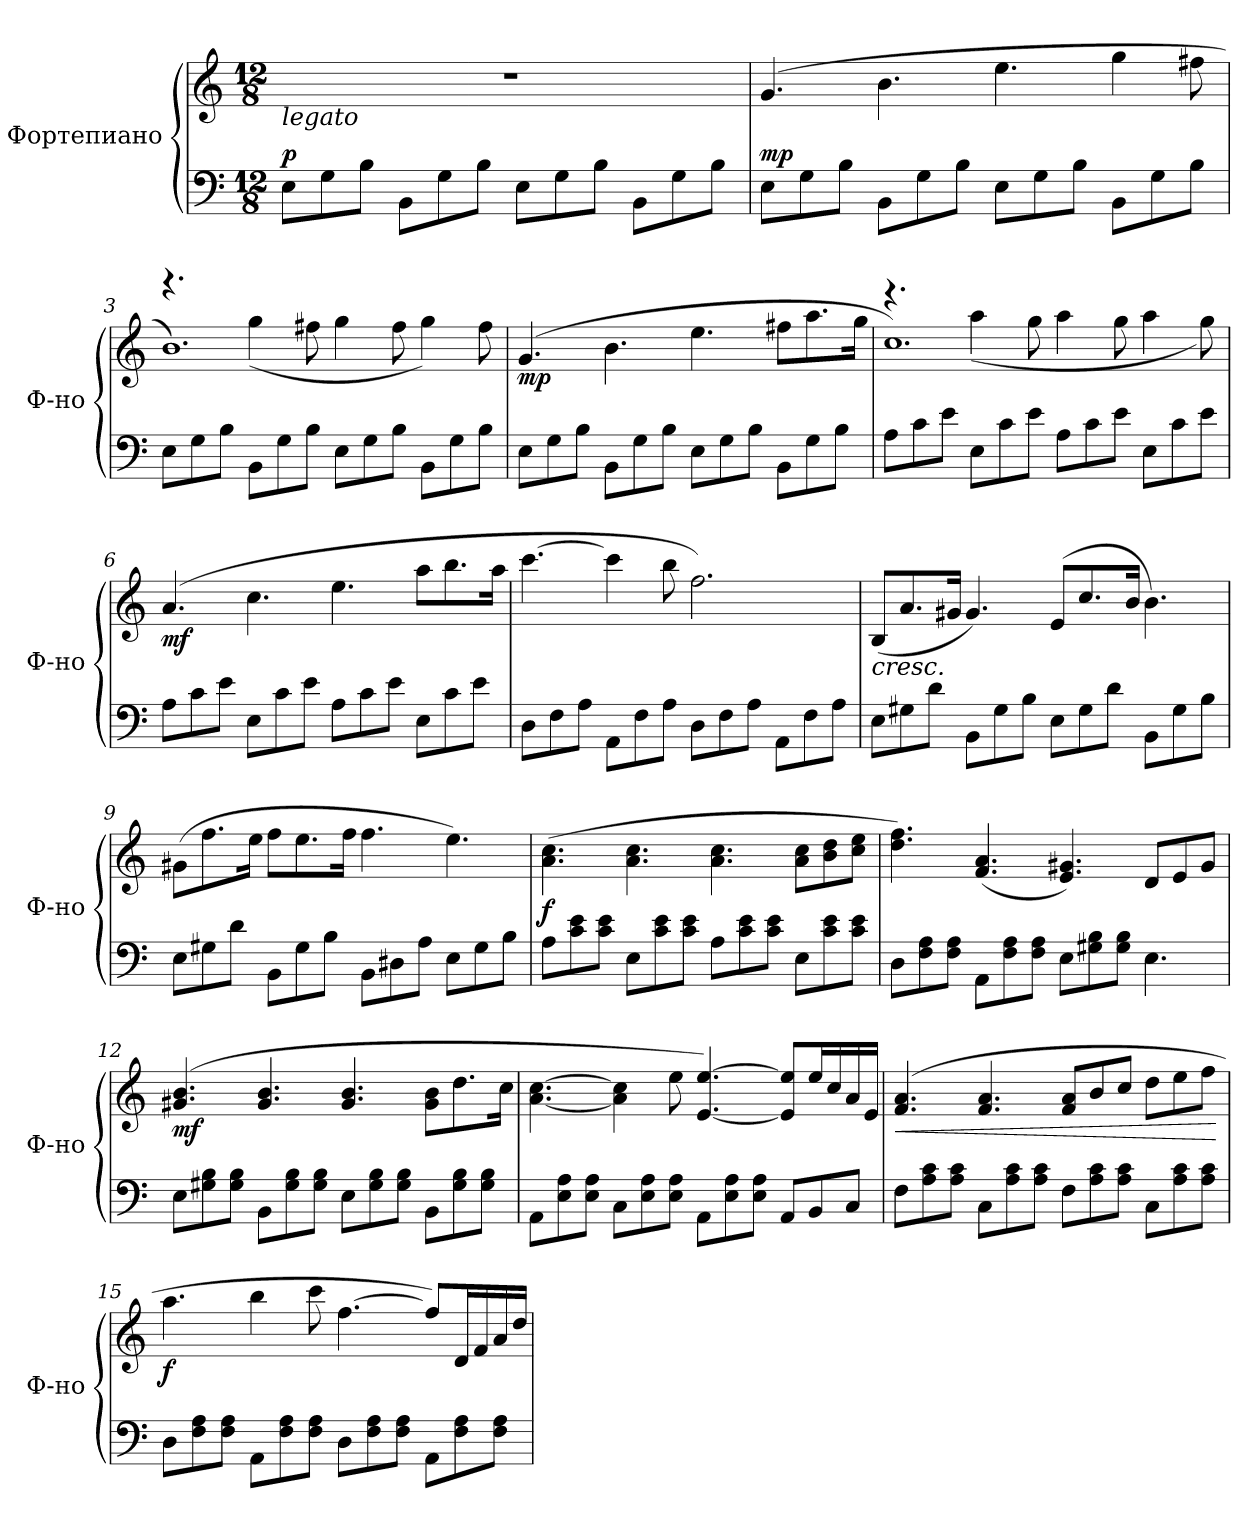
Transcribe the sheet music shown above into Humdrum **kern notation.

**kern	**kern	**dynam
*part1	*part1	*part1
*staff2	*staff1	*staff1/2
*I"Фортепиано	*	*
*I'Ф-но	*	*
*clefF4	*clefG2	*
*k[]	*k[]	*
*M12/8	*M12/8	*
=1	=1	=1
!	!LO:TX:b:i:t=legato	!
!	!	!LO:DY:a=2
8E\L	1.r	p
8G\	.	.
8B\J	.	.
8BB\L	.	.
8G\	.	.
8B\J	.	.
8E\L	.	.
8G\	.	.
8B\J	.	.
8BB\L	.	.
8G\	.	.
8B\J	.	.
=2	=2	=2
!	!	!LO:DY:a=2
8E\L	(>4.g/	mp
8G\	.	.
8B\J	.	.
8BB\L	4.b\	.
8G\	.	.
8B\J	.	.
8E\L	4.ee\	.
8G\	.	.
8B\J	.	.
8BB\L	4gg\	.
8G\	.	.
8B\J	8ff#X\	.
=3	=3	=3
*	*^	*
8E\L	1.b)	4.rggg	.
8G\	.	.	.
8B\J	.	.	.
8BB\L	.	(<4gg\	.
8G\	.	.	.
8B\J	.	8ff#X\	.
8E\L	.	4gg\	.
8G\	.	.	.
8B\J	.	8ff#\	.
8BB\L	.	4gg\)	.
8G\	.	.	.
8B\J	.	8ff#\	.
!!LO:LB:g=z
=4	=4	=4	=4
!	!	!	!LO:DY:b
*	*v	*v	*
8E\L	(>4.g/	mp
8G\	.	.
8B\J	.	.
8BB\L	4.b\	.
8G\	.	.
8B\J	.	.
8E\L	4.ee\	.
8G\	.	.
8B\J	.	.
8BB\L	8ff#X\L	.
8G\	8.aa\	.
8B\J	.	.
.	16gg\Jk	.
=5	=5	=5
*	*^	*
8A\L	1.cc)	4.reee	.
8c\	.	.	.
8e\J	.	.	.
8E\L	.	(<4aa\	.
8c\	.	.	.
8e\J	.	8gg\	.
8A\L	.	4aa\	.
8c\	.	.	.
8e\J	.	8gg\	.
8E\L	.	4aa\	.
8c\	.	.	.
8e\J	.	8gg\)	.
=6	=6	=6	=6
!	!	!	!LO:DY:b
*	*v	*v	*
8A\L	(>4.a/	mf
8c\	.	.
8e\J	.	.
8E\L	4.cc\	.
8c\	.	.
8e\J	.	.
8A\L	4.ee\	.
8c\	.	.
8e\J	.	.
8E\L	8aa\L	.
8c\	8.bb\	.
8e\J	.	.
.	16aa\Jk	.
!!LO:LB:g=z
=7	=7	=7
8D\L	[4.ccc\	.
8F\	.	.
8A\J	.	.
8AA\L	4ccc\]	.
8F\	.	.
8A\J	8bb\	.
8D\L	2.ff\)	.
8F\	.	.
8A\J	.	.
8AA\L	.	.
8F\	.	.
8A\J	.	.
=8	=8	=8
!	!LO:TX:b:i:t=cresc.	!
8E\L	(>8B/L	.
8G#X\	8.a/	.
8d\J	.	.
.	16g#X/Jk	.
8BB\L	4.g#/)	.
8G#\	.	.
8B\J	.	.
8E\L	(<8e/L	.
8G#\	8.cc/	.
8d\J	.	.
.	16b/Jk	.
8BB\L	4.b\)	.
8G#\	.	.
8B\J	.	.
=9	=9	=9
8E\L	(>8g#X\L	.
8G#X\	8.ff\	.
8d\J	.	.
.	16ee\Jk	.
8BB\L	8ff\L	.
8G#\	8.ee\	.
8B\J	.	.
.	16ff\Jk	.
8BB\L	4.ff\	.
8D#X\	.	.
8A\J	.	.
8E\L	4.ee\)	.
8G#\	.	.
8B\J	.	.
!!LO:LB:g=z
=10	=10	=10
!	!	!LO:DY:b
8A\L	(>4.a\ 4.cc\	f
8c\ 8e\	.	.
8c\ 8e\J	.	.
8E\L	4.a\ 4.cc\	.
8c\ 8e\	.	.
8c\ 8e\J	.	.
8A\L	4.a\ 4.cc\	.
8c\ 8e\	.	.
8c\ 8e\J	.	.
8E\L	8a\ 8cc\L	.
8c\ 8e\	8b\ 8dd\	.
8c\ 8e\J	8cc\ 8ee\J	.
=11	=11	=11
8D\L	4.dd\ 4.ff\)	.
8F\ 8A\	.	.
8F\ 8A\J	.	.
8AA\L	(<4.f/ 4.a/	.
8F\ 8A\	.	.
8F\ 8A\J	.	.
8E\L	4.e/ 4.g#X/)	.
8G#X\ 8B\	.	.
8G#\ 8B\J	.	.
4.E\	8d/L	.
.	8e/	.
.	8g#/J	.
=12	=12	=12
!	!	!LO:DY:b
8E\L	(>4.g#X/ 4.b/	mf
8G#X\ 8B\	.	.
8G#\ 8B\J	.	.
8BB\L	4.g#/ 4.b/	.
8G#\ 8B\	.	.
8G#\ 8B\J	.	.
8E\L	4.g#/ 4.b/	.
8G#\ 8B\	.	.
8G#\ 8B\J	.	.
8BB\L	8g#\ 8b\L	.
8G#\ 8B\	8.dd\	.
8G#\ 8B\J	.	.
.	16cc\Jk	.
!!LO:LB:g=z
=13	=13	=13
8AA\L	[4.a\ [4.cc\	.
8E\ 8A\	.	.
8E\ 8A\J	.	.
8C\L	4a\] 4cc\]	.
8E\ 8A\	.	.
8E\ 8A\J	8ee\	.
8AA\L	[4.e/ [4.ee/)	.
8E\ 8A\	.	.
8E\ 8A\J	.	.
8AA/L	8e/] 8ee/]L	.
8BB/	16ee/L	.
.	16cc/	.
8C/J	16a/	.
.	16e/JJ	.
=14	=14	=14
!	!	!LO:HP:b
8F\L	(>4.f/ 4.a/	<
8A\ 8c\	.	.
8A\ 8c\J	.	.
8C\L	4.f/ 4.a/	.
8A\ 8c\	.	.
8A\ 8c\J	.	.
8F\L	8f/ 8a/L	.
8A\ 8c\	8b/	.
8A\ 8c\J	8cc/J	.
8C\L	8dd\L	.
8A\ 8c\	8ee\	.
8A\ 8c\J	8ff\J	.
.	.	[
=15	=15	=15
!	!	!LO:DY:b
8D\L	4.aa\	f
8F\ 8A\	.	.
8F\ 8A\J	.	.
8AA\L	4bb\	.
8F\ 8A\	.	.
8F\ 8A\J	8ccc\	.
8D\L	[4.ff\	.
8F\ 8A\	.	.
8F\ 8A\J	.	.
8AA\L	8ff/L])	.
8F\ 8A\	16d/L	.
.	16f/	.
8F\ 8A\J	16a/	.
.	16dd/JJ	.
=	=	=
*-	*-	*-
